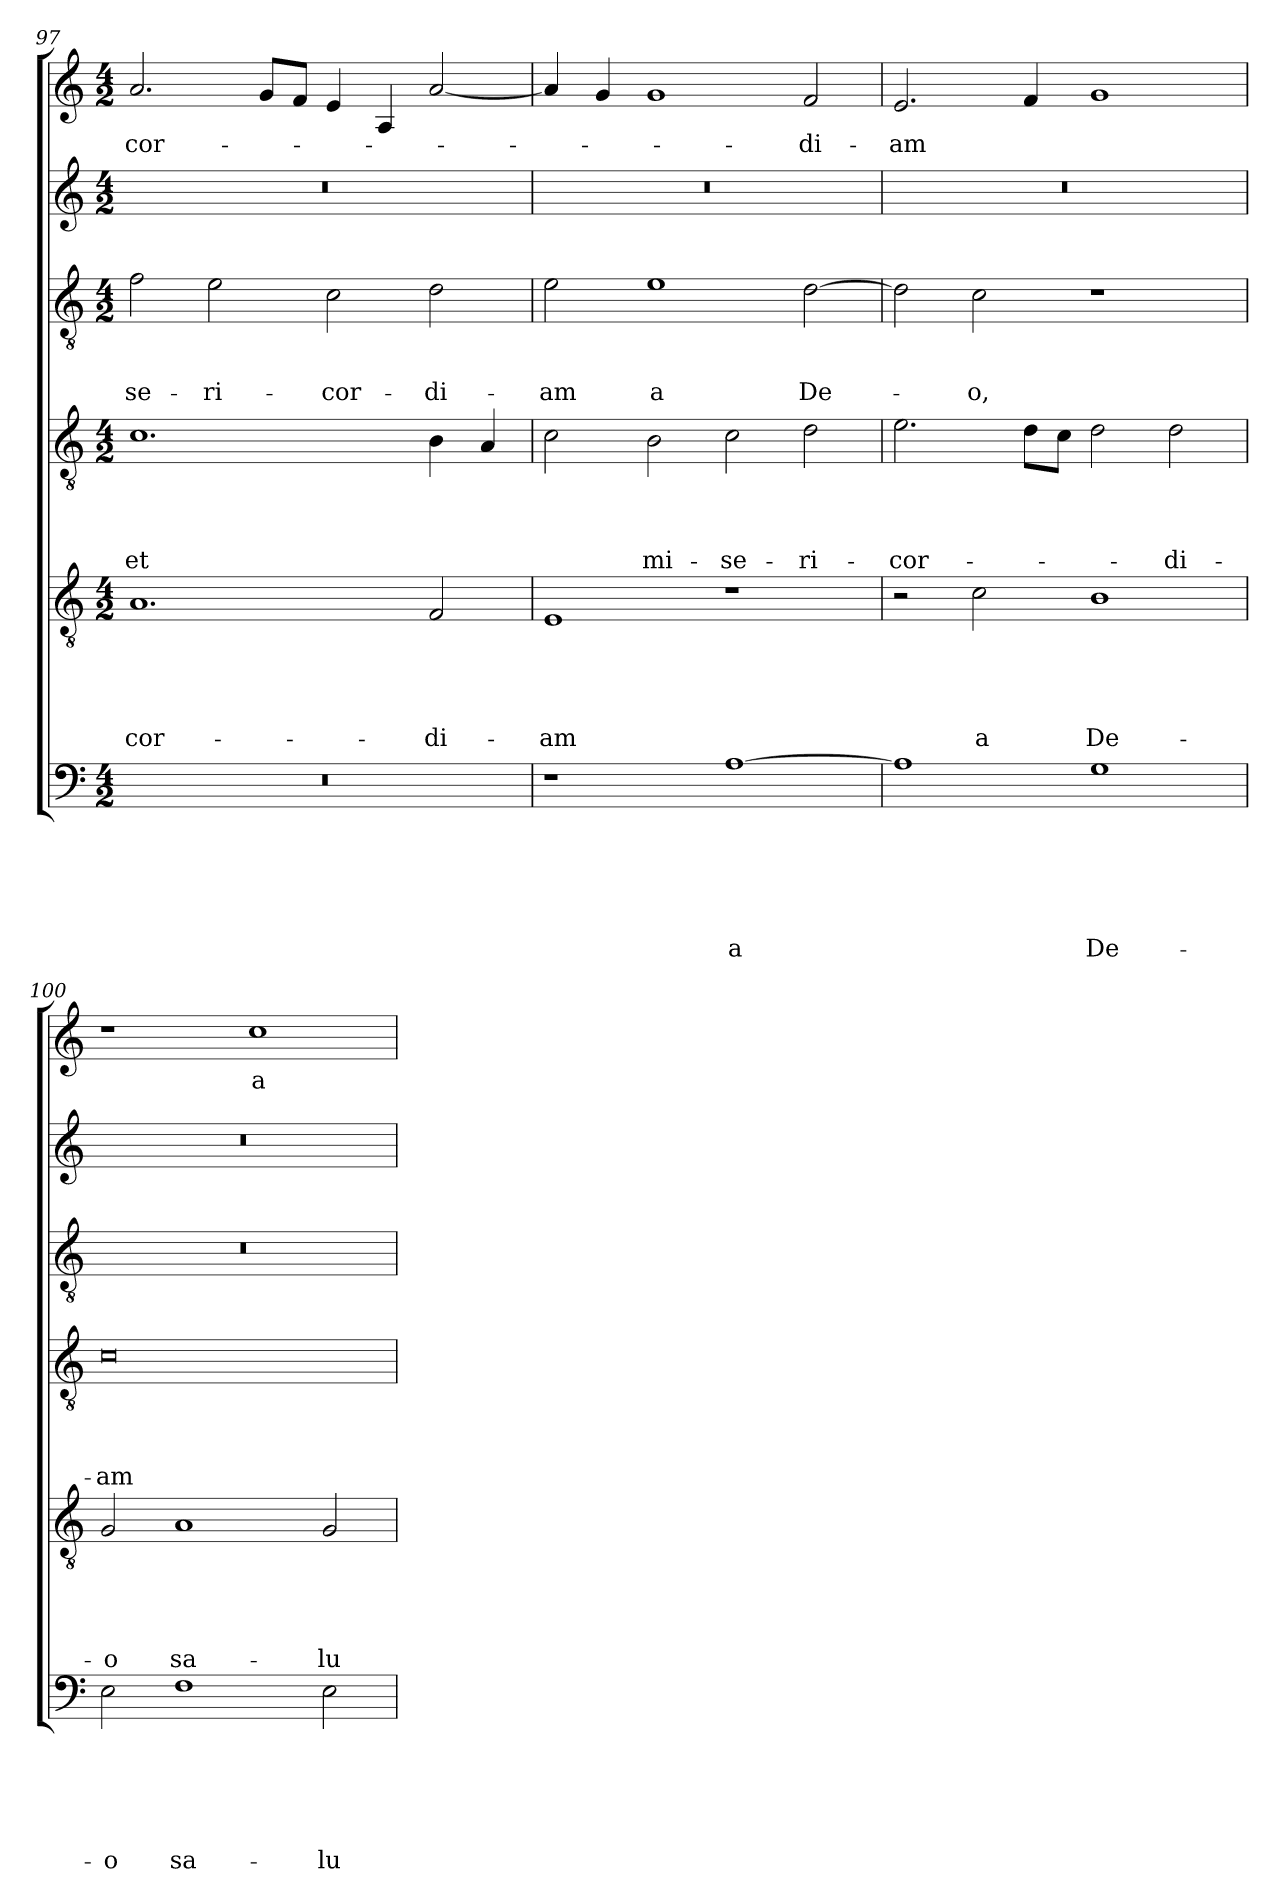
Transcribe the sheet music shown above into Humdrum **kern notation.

**kern	**text	**text	**text	**text	**text	**text	**kern	**text	**text	**text	**text	**text	**kern	**text	**text	**text	**text	**kern	**text	**text	**text	**kern	**kern	**text
*part6	*part6	*part6	*part6	*part6	*part6	*part6	*part5	*part5	*part5	*part5	*part5	*part5	*part4	*part4	*part4	*part4	*part4	*part3	*part3	*part3	*part3	*part2	*part1	*part1
*staff6	*staff6	*staff6	*staff6	*staff6	*staff6	*staff6	*staff5	*staff5	*staff5	*staff5	*staff5	*staff5	*staff4	*staff4	*staff4	*staff4	*staff4	*staff3	*staff3	*staff3	*staff3	*staff2	*staff1	*staff1
!!LO:LB:g=z
*clefF4	*	*	*	*	*	*	*clefGv2	*	*	*	*	*	*clefGv2	*	*	*	*	*clefGv2	*	*	*	*clefG2	*clefG2	*
*k[]	*	*	*	*	*	*	*k[]	*	*	*	*	*	*k[]	*	*	*	*	*k[]	*	*	*	*k[]	*k[]	*
*C:	*	*	*	*	*	*	*C:	*	*	*	*	*	*C:	*	*	*	*	*C:	*	*	*	*C:	*C:	*
*M4/2	*	*	*	*	*	*	*M4/2	*	*	*	*	*	*M4/2	*	*	*	*	*M4/2	*	*	*	*M4/2	*M4/2	*
=97	=97	=97	=97	=97	=97	=97	=97	=97	=97	=97	=97	=97	=97	=97	=97	=97	=97	=97	=97	=97	=97	=97	=97	=97
!	!	!	!	!	!	!	!	!	!	!	!	!LO:LY:b	!	!	!	!	!LO:LY:b	!	!	!	!LO:LY:b	!	!	!LO:LY:b
0r	.	.	.	.	.	.	1.A	.	.	.	.	-cor-	1.c	.	.	.	et	2f\	.	.	-se-	0r	2.a/	-cor-
!	!	!	!	!	!	!	!	!	!	!	!	!	!	!	!	!	!	!	!	!	!LO:LY:b	!	!	!
.	.	.	.	.	.	.	.	.	.	.	.	.	.	.	.	.	.	2e\	.	.	-ri-	.	.	.
.	.	.	.	.	.	.	.	.	.	.	.	.	.	.	.	.	.	.	.	.	.	.	8g/L	.
.	.	.	.	.	.	.	.	.	.	.	.	.	.	.	.	.	.	.	.	.	.	.	8f/J	.
!	!	!	!	!	!	!	!	!	!	!	!	!	!	!	!	!	!	!	!	!	!LO:LY:b	!	!	!
.	.	.	.	.	.	.	.	.	.	.	.	.	.	.	.	.	.	2c\	.	.	-cor-	.	4e/	.
.	.	.	.	.	.	.	.	.	.	.	.	.	.	.	.	.	.	.	.	.	.	.	4A/	.
!	!	!	!	!	!	!	!	!	!	!	!	!LO:LY:b	!	!	!	!	!	!	!	!	!LO:LY:b	!	!	!
.	.	.	.	.	.	.	2F/	.	.	.	.	-di-	4B\	.	.	.	.	2d\	.	.	-di-	.	[2a/	.
.	.	.	.	.	.	.	.	.	.	.	.	.	4A/	.	.	.	.	.	.	.	.	.	.	.
=98	=98	=98	=98	=98	=98	=98	=98	=98	=98	=98	=98	=98	=98	=98	=98	=98	=98	=98	=98	=98	=98	=98	=98	=98
!	!	!	!	!	!	!	!	!	!	!	!	!LO:LY:b	!	!	!	!	!	!	!	!	!LO:LY:b	!	!	!
1r	.	.	.	.	.	.	1E	.	.	.	.	-am	2c\	.	.	.	.	2e\	.	.	-am	0r	4a/]	.
.	.	.	.	.	.	.	.	.	.	.	.	.	.	.	.	.	.	.	.	.	.	.	4g/	.
!	!	!	!	!	!	!	!	!	!	!	!	!	!	!	!	!	!LO:LY:b	!	!	!	!LO:LY:b	!	!	!
.	.	.	.	.	.	.	.	.	.	.	.	.	2B\	.	.	.	mi-	1e	.	.	a	.	1g	.
!	!	!	!	!	!	!LO:LY:b	!	!	!	!	!	!	!	!	!	!	!LO:LY:b	!	!	!	!	!	!	!
[1A	.	.	.	.	.	a	1r	.	.	.	.	.	2c\	.	.	.	-se-	.	.	.	.	.	.	.
!	!	!	!	!	!	!	!	!	!	!	!	!	!	!	!	!	!LO:LY:b	!	!	!	!LO:LY:b	!	!	!LO:LY:b
.	.	.	.	.	.	.	.	.	.	.	.	.	2d\	.	.	.	-ri-	[2d\	.	.	De-	.	2f/	-di-
=99	=99	=99	=99	=99	=99	=99	=99	=99	=99	=99	=99	=99	=99	=99	=99	=99	=99	=99	=99	=99	=99	=99	=99	=99
!	!	!	!	!	!	!	!	!	!	!	!	!	!	!	!	!	!LO:LY:b	!	!	!	!	!	!	!LO:LY:b
1A]	.	.	.	.	.	.	2r	.	.	.	.	.	2.e\	.	.	.	-cor-	2d\]	.	.	.	0r	2.e/	-am
!	!	!	!	!	!	!	!	!	!	!	!	!LO:LY:b	!	!	!	!	!	!	!	!	!LO:LY:b	!	!	!
.	.	.	.	.	.	.	2c\	.	.	.	.	a	.	.	.	.	.	2c\	.	.	-o,	.	.	.
.	.	.	.	.	.	.	.	.	.	.	.	.	8d\L	.	.	.	.	.	.	.	.	.	4f/	.
.	.	.	.	.	.	.	.	.	.	.	.	.	8c\J	.	.	.	.	.	.	.	.	.	.	.
!	!	!	!	!	!	!LO:LY:b	!	!	!	!	!	!LO:LY:b	!	!	!	!	!	!	!	!	!	!	!	!
1G	.	.	.	.	.	De-	1B	.	.	.	.	De-	2d\	.	.	.	.	1r	.	.	.	.	1g	.
!	!	!	!	!	!	!	!	!	!	!	!	!	!	!	!	!	!LO:LY:b	!	!	!	!	!	!	!
.	.	.	.	.	.	.	.	.	.	.	.	.	2d\	.	.	.	-di-	.	.	.	.	.	.	.
=100	=100	=100	=100	=100	=100	=100	=100	=100	=100	=100	=100	=100	=100	=100	=100	=100	=100	=100	=100	=100	=100	=100	=100	=100
!	!	!	!	!	!	!LO:LY:b	!	!	!	!	!	!LO:LY:b	!	!	!	!	!LO:LY:b	!	!	!	!	!	!	!
2E\	.	.	.	.	.	-o	2G/	.	.	.	.	-o	0c	.	.	.	-am	0r	.	.	.	0r	1r	.
!	!	!	!	!	!	!LO:LY:b	!	!	!	!	!	!LO:LY:b	!	!	!	!	!	!	!	!	!	!	!	!
1F	.	.	.	.	.	sa-	1A	.	.	.	.	sa-	.	.	.	.	.	.	.	.	.	.	.	.
!	!	!	!	!	!	!	!	!	!	!	!	!	!	!	!	!	!	!	!	!	!	!	!	!LO:LY:b
.	.	.	.	.	.	.	.	.	.	.	.	.	.	.	.	.	.	.	.	.	.	.	1cc	a
!	!	!	!	!	!	!LO:LY:b	!	!	!	!	!	!LO:LY:b	!	!	!	!	!	!	!	!	!	!	!	!
2E\	.	.	.	.	.	-lu-	2G/	.	.	.	.	-lu-	.	.	.	.	.	.	.	.	.	.	.	.
=	=	=	=	=	=	=	=	=	=	=	=	=	=	=	=	=	=	=	=	=	=	=	=	=
*-	*-	*-	*-	*-	*-	*-	*-	*-	*-	*-	*-	*-	*-	*-	*-	*-	*-	*-	*-	*-	*-	*-	*-	*-
